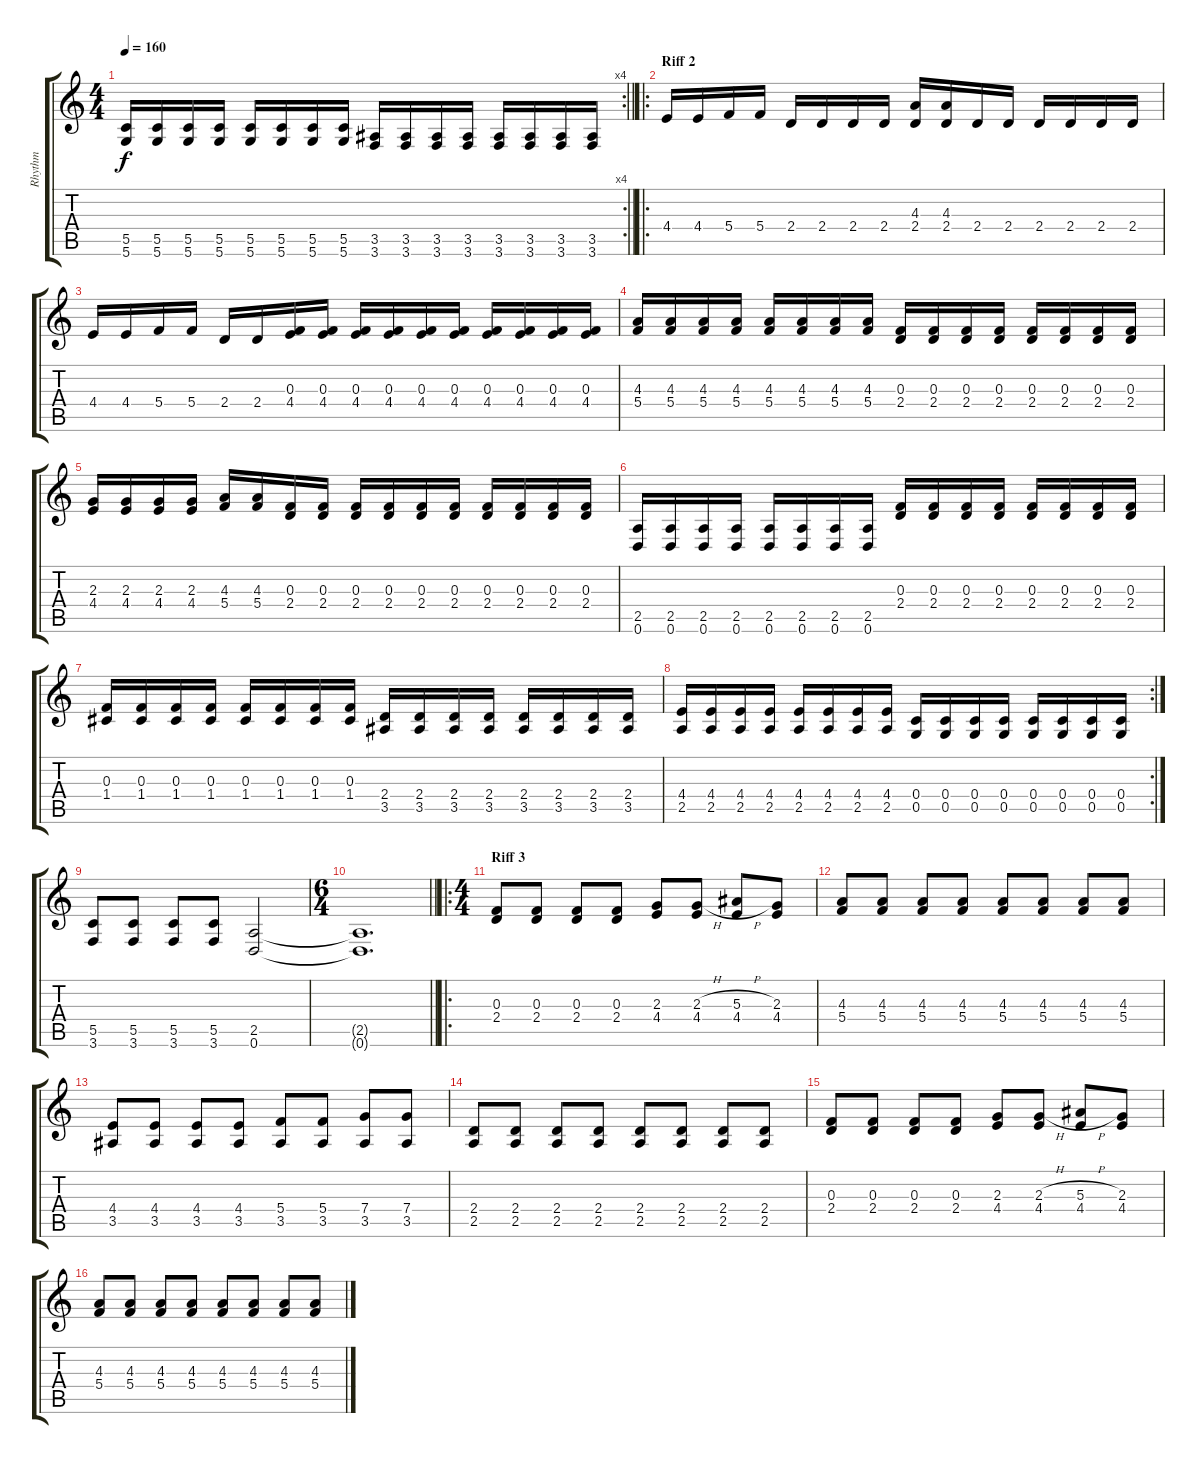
\track ("Rhythm" "Rhythm") {instrument distortionguitar}
\staff {score tabs}
\tuning (D4 A3 F3 C3 G2 D2) {hide}
\rc 4
\ts (4 4)
\tempo 160
\clef g2
\barLineRight lightlight
\ks c
(5.5 5.6).16{dy f} (5.5 5.6).16 (5.5 5.6).16 (5.5 5.6).16 (5.5 5.6).16 (5.5 5.6).16 (5.5 5.6).16 (5.5 5.6).16 (3.5 3.6).16 (3.5 3.6).16 (3.5 3.6).16 (3.5 3.6).16 (3.5 3.6).16 (3.5 3.6).16 (3.5 3.6).16 (3.5 3.6).16 |
\ro
\section ("" "Riff 2")
4.4.16 4.4.16 5.4.16 5.4.16 2.4.16 2.4.16 2.4.16 2.4.16 (4.3 2.4).16 (4.3 2.4).16 2.4.16 2.4.16 2.4.16 2.4.16 2.4.16 2.4.16 |
4.4.16 4.4.16 5.4.16 5.4.16 2.4.16 2.4.16 (0.3 4.4).16 (0.3 4.4).16 (0.3 4.4).16 (0.3 4.4).16 (0.3 4.4).16 (0.3 4.4).16 (0.3 4.4).16 (0.3 4.4).16 (0.3 4.4).16 (0.3 4.4).16 |
(4.3 5.4).16 (4.3 5.4).16 (4.3 5.4).16 (4.3 5.4).16 (4.3 5.4).16 (4.3 5.4).16 (4.3 5.4).16 (4.3 5.4).16 (0.3 2.4).16 (0.3 2.4).16 (0.3 2.4).16 (0.3 2.4).16 (0.3 2.4).16 (0.3 2.4).16 (0.3 2.4).16 (0.3 2.4).16 |
(2.3 4.4).16 (2.3 4.4).16 (2.3 4.4).16 (2.3 4.4).16 (4.3 5.4).16 (4.3 5.4).16 (0.3 2.4).16 (0.3 2.4).16 (0.3 2.4).16 (0.3 2.4).16 (0.3 2.4).16 (0.3 2.4).16 (0.3 2.4).16 (0.3 2.4).16 (0.3 2.4).16 (0.3 2.4).16 |
(2.5 0.6).16 (2.5 0.6).16 (2.5 0.6).16 (2.5 0.6).16 (2.5 0.6).16 (2.5 0.6).16 (2.5 0.6).16 (2.5 0.6).16 (0.3 2.4).16 (0.3 2.4).16 (0.3 2.4).16 (0.3 2.4).16 (0.3 2.4).16 (0.3 2.4).16 (0.3 2.4).16 (0.3 2.4).16 |
(0.3 1.4).16 (0.3 1.4).16 (0.3 1.4).16 (0.3 1.4).16 (0.3 1.4).16 (0.3 1.4).16 (0.3 1.4).16 (0.3 1.4).16 (2.4 3.5).16 (2.4 3.5).16 (2.4 3.5).16 (2.4 3.5).16 (2.4 3.5).16 (2.4 3.5).16 (2.4 3.5).16 (2.4 3.5).16 |
\rc 2
(4.4 2.5).16 (4.4 2.5).16 (4.4 2.5).16 (4.4 2.5).16 (4.4 2.5).16 (4.4 2.5).16 (4.4 2.5).16 (4.4 2.5).16 (0.4 0.5).16 (0.4 0.5).16 (0.4 0.5).16 (0.4 0.5).16 (0.4 0.5).16 (0.4 0.5).16 (0.4 0.5).16 (0.4 0.5).16 |
(5.5 3.6).8 (5.5 3.6).8 (5.5 3.6).8 (5.5 3.6).8 (2.5 0.6).2 |
\ts (6 4)
\barLineRight lightlight
(2.5{t} 0.6{t}).1{d} |
\ro
\ts (4 4)
\section ("" "Riff 3")
(0.3 2.4).8 (0.3 2.4).8 (0.3 2.4).8 (0.3 2.4).8 (2.3 4.4).8 (2.3{h} 4.4).8 (5.3{h} 4.4).8 (2.3 4.4).8 |
(4.3 5.4).8 (4.3 5.4).8 (4.3 5.4).8 (4.3 5.4).8 (4.3 5.4).8 (4.3 5.4).8 (4.3 5.4).8 (4.3 5.4).8 |
(4.4 3.5).8 (4.4 3.5).8 (4.4 3.5).8 (4.4 3.5).8 (5.4 3.5).8 (5.4 3.5).8 (7.4 3.5).8 (7.4 3.5).8 |
(2.4 2.5).8 (2.4 2.5).8 (2.4 2.5).8 (2.4 2.5).8 (2.4 2.5).8 (2.4 2.5).8 (2.4 2.5).8 (2.4 2.5).8 |
(0.3 2.4).8 (0.3 2.4).8 (0.3 2.4).8 (0.3 2.4).8 (2.3 4.4).8 (2.3{h} 4.4).8 (5.3{h} 4.4).8 (2.3 4.4).8 |
(4.3 5.4).8 (4.3 5.4).8 (4.3 5.4).8 (4.3 5.4).8 (4.3 5.4).8 (4.3 5.4).8 (4.3 5.4).8 (4.3 5.4).8
